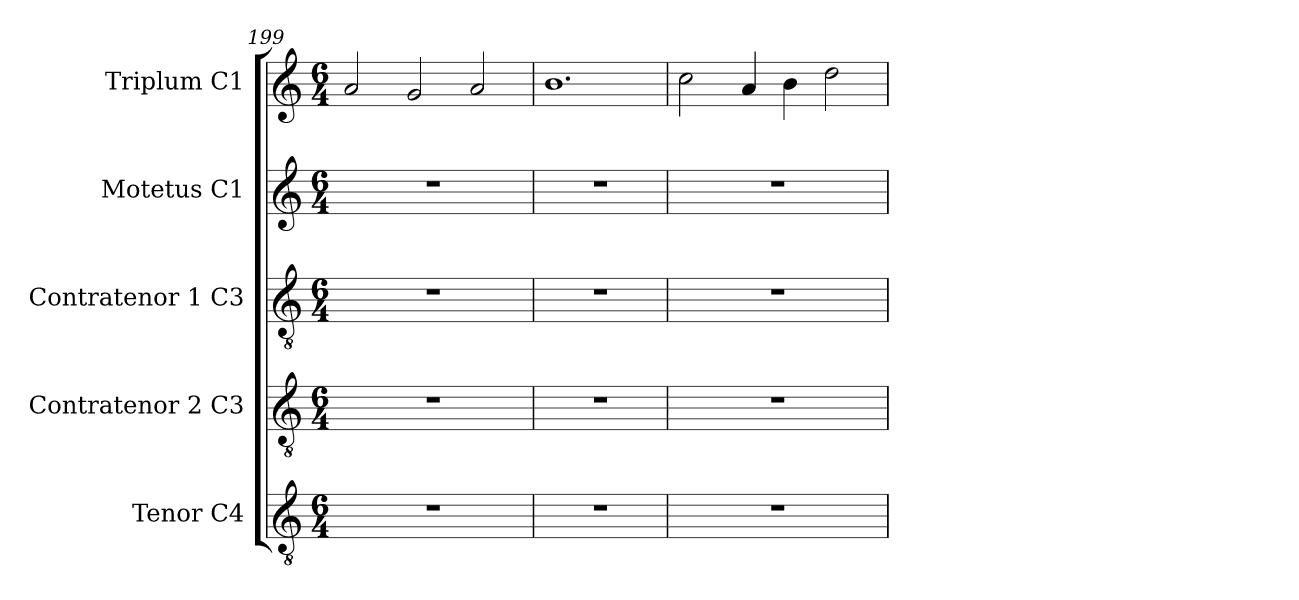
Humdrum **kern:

**kern	**kern	**kern	**kern	**kern	**text
*part5	*part4	*part3	*part2	*part1	*part1
*staff5	*staff4	*staff3	*staff2	*staff1	*staff1
*I"Tenor  C4	*I"Contratenor 2  C3	*I"Contratenor 1  C3	*I"Motetus  C1	*I"Triplum  C1	*
*I'T	*I'Ct2	*I'Ct1	*I'Mot	*I'Tr	*
!!LO:LB:g=z
*clefGv2	*clefGv2	*clefGv2	*clefG2	*clefG2	*
*k[]	*k[]	*k[]	*k[]	*k[]	*
*C:	*C:	*C:	*C:	*C:	*
*M6/4	*M6/4	*M6/4	*M6/4	*M6/4	*
=199	=199	=199	=199	=199	=199
!	!	!	!	!	!LO:LY:b:cj
1.r	1.r	1.r	1.r	2a/	.
!	!	!	!	!	!LO:LY:b:cj
.	.	.	.	2g/	.
!	!	!	!	!	!LO:LY:b:cj
.	.	.	.	2a/	.
=200	=200	=200	=200	=200	=200
!	!	!	!	!	!LO:LY:b:cj
1.r	1.r	1.r	1.r	1.b	.
=201	=201	=201	=201	=201	=201
!	!	!	!	!	!LO:LY:b:cj
1.r	1.r	1.r	1.r	2cc\	.
!	!	!	!	!	!LO:LY:b:cj
.	.	.	.	4a/	.
!	!	!	!	!	!LO:LY:b:cj
.	.	.	.	4b\	.
!	!	!	!	!	!LO:LY:b:cj
.	.	.	.	2dd\	.
=	=	=	=	=	=
*-	*-	*-	*-	*-	*-
